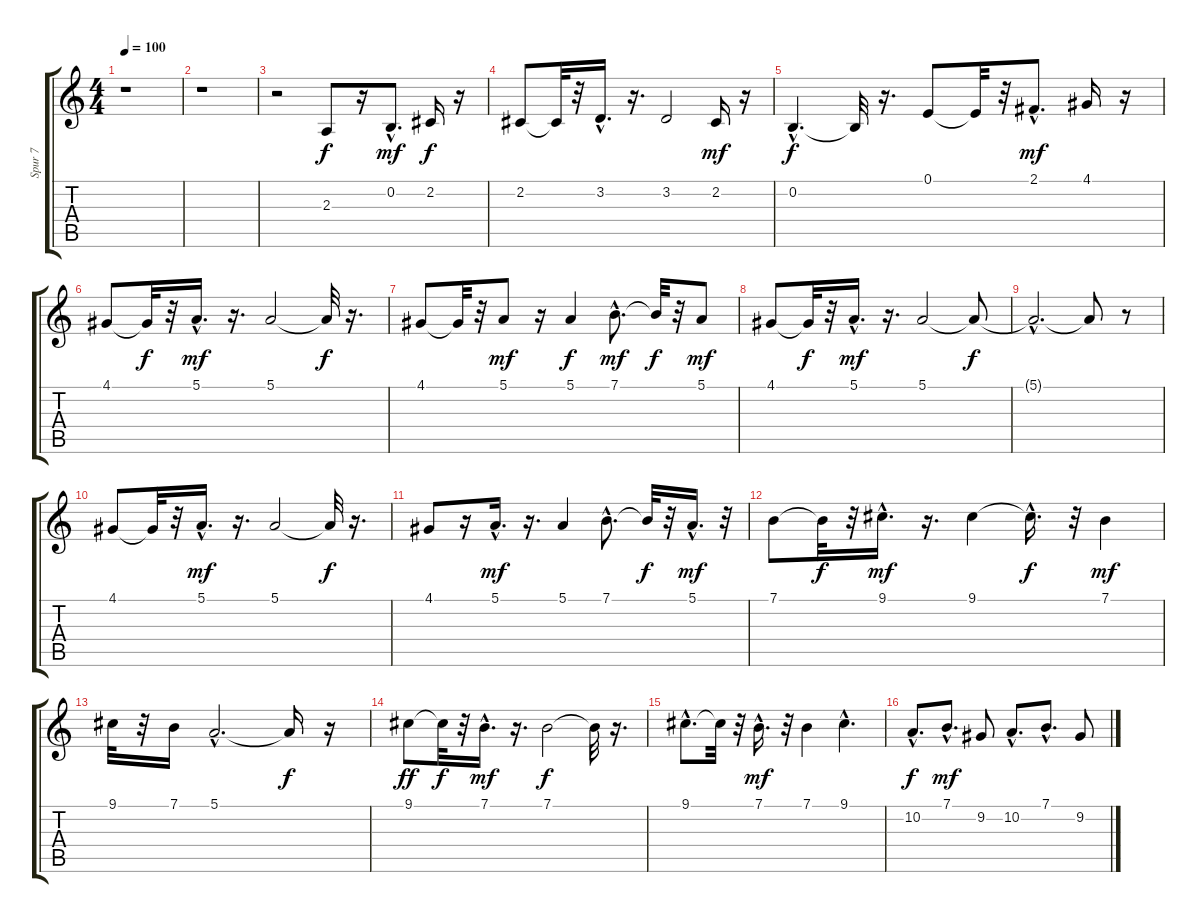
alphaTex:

\track ("Spur 7" "Spur 7") {instrument choiraahs}
\staff {score tabs}
\tuning (E4 B3 G3 D3 A2 E2) {hide}
\ts (4 4)
\tempo 100
\clef g2
\ks c
r.1{dy f} |
r.1 |
r.2 2.3.8 r.16 0.2{hac}.8{d dy mf} 2.2.16{dy f} r.16 |
2.2.8 2.2{t}.32 r.32 3.2{hac}.16{d} r.16{d} 3.2.2 2.2.16{dy mf} r.16 |
0.2{hac}.4{d dy f} 0.2{t}.32 r.16{d} 0.1.8 0.1{t}.32 r.32 2.1{hac}.8{d dy mf} 4.1.16 r.16 |
4.1.8 4.1{t}.32{dy f} r.32 5.1{hac}.16{d dy mf} r.16{d} 5.1.2 5.1{t}.32{dy f} r.16{d} |
4.1.8 4.1{t}.32 r.32 5.1.8{dy mf} r.16 5.1.4{dy f} 7.1{hac}.8{d dy mf} 7.1{t}.32{dy f} r.32 5.1.8{dy mf} |
4.1.8 4.1{t}.32{dy f} r.32 5.1{hac}.16{d dy mf} r.16{d} 5.1.2 5.1{t}.8{dy f} |
5.1{hac t}.2{d} 5.1{t}.8 r.8 |
4.1.8 4.1{t}.32 r.32 5.1{hac}.16{d dy mf} r.16{d} 5.1.2 5.1{t}.32{dy f} r.16{d} |
4.1.8 r.16 5.1{hac}.16{d dy mf} r.16{d} 5.1.4 7.1{hac}.8{d} 7.1{t}.32{dy f} r.32 5.1{hac}.16{d dy mf} r.32 |
7.1.8 7.1{t}.32{dy f} r.32 9.1{hac}.16{d dy mf} r.16{d} 9.1.4 9.1{hac t}.16{d dy f} r.32 7.1.4{dy mf} |
9.1.32 r.32 7.1.16 5.1{hac}.2{d} 5.1{t}.16{dy f} r.16 |
9.1.8{dy ff} 9.1{t}.32{dy f} r.32 7.1{hac}.16{d dy mf} r.16{d} 7.1.2{dy f} 7.1{t}.32 r.16{d} |
9.1{hac}.8{d} 9.1{t}.32 r.32 7.1{hac}.16{d dy mf} r.32 7.1.4 9.1{hac}.4{d} |
10.2{hac}.8{d dy f} 7.1{hac}.8{d dy mf} 9.2.8 10.2{hac}.8{d} 7.1{hac}.8{d} 9.2.8
